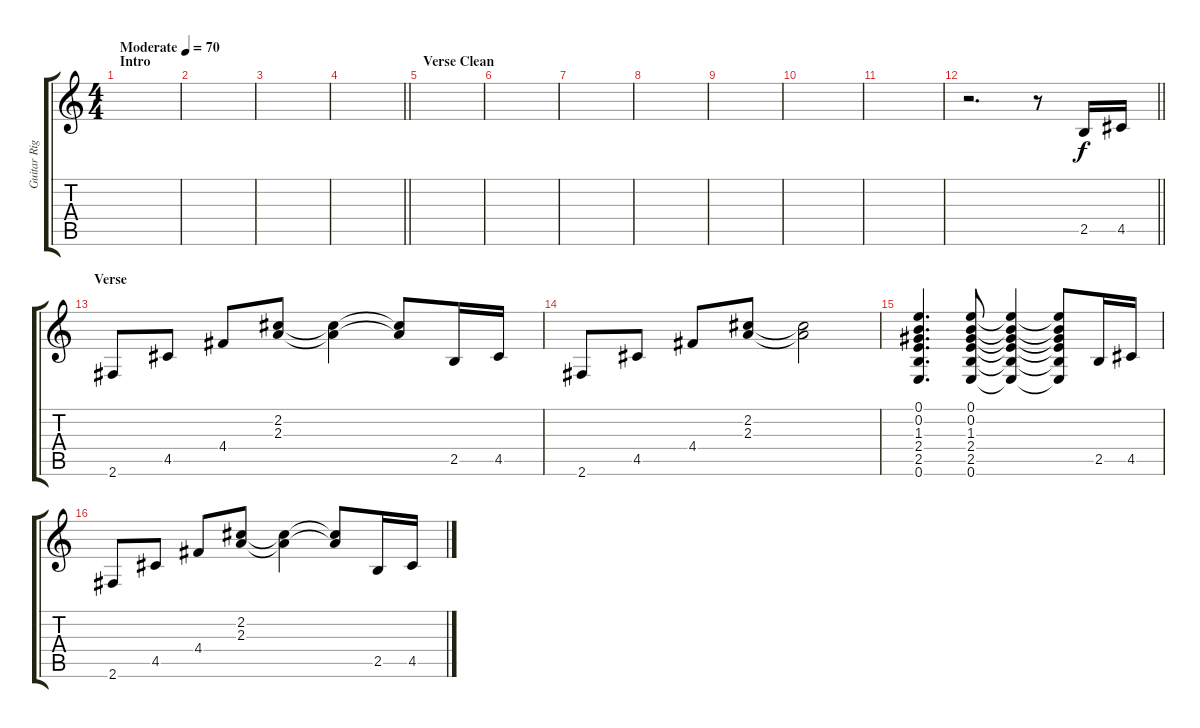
\track ("Guitar Right" "Guitar Rig") {instrument overdrivenguitar}
\staff {score tabs}
\tuning (E4 B3 G3 D3 A2 E2) {hide}
\ts (4 4)
\section ("" "Intro")
\tempo (70 "Moderate")
\clef g2
\ks c
|
|
|
\barLineRight lightlight
|
\section ("" "Verse Clean")
|
|
|
|
|
|
|
\barLineRight lightlight
r.2{d} r.8 2.5.16 4.5.16 |
\section ("" "Verse ")
2.6.8 4.5.8 4.4.8 (2.2 2.3).8 (2.2{t} 2.3{t}).4 (2.2{t} 2.3{t}).8 2.5.16 4.5.16 |
2.6.8 4.5.8 4.4.8 (2.2 2.3).8 (2.2{t} 2.3{t}).2 |
(0.1 0.2 1.3 2.4 2.5 0.6).4{d} (0.1 0.2 1.3 2.4 2.5 0.6).8 (0.1{t} 0.2{t} 1.3{t} 2.4{t} 2.5{t} 0.6{t}).4 (0.1{t} 0.2{t} 1.3{t} 2.4{t} 2.5{t} 0.6{t}).8 2.5.16 4.5.16 |
2.6.8 4.5.8 4.4.8 (2.2 2.3).8 (2.2{t} 2.3{t}).4 (2.2{t} 2.3{t}).8 2.5.16 4.5.16
